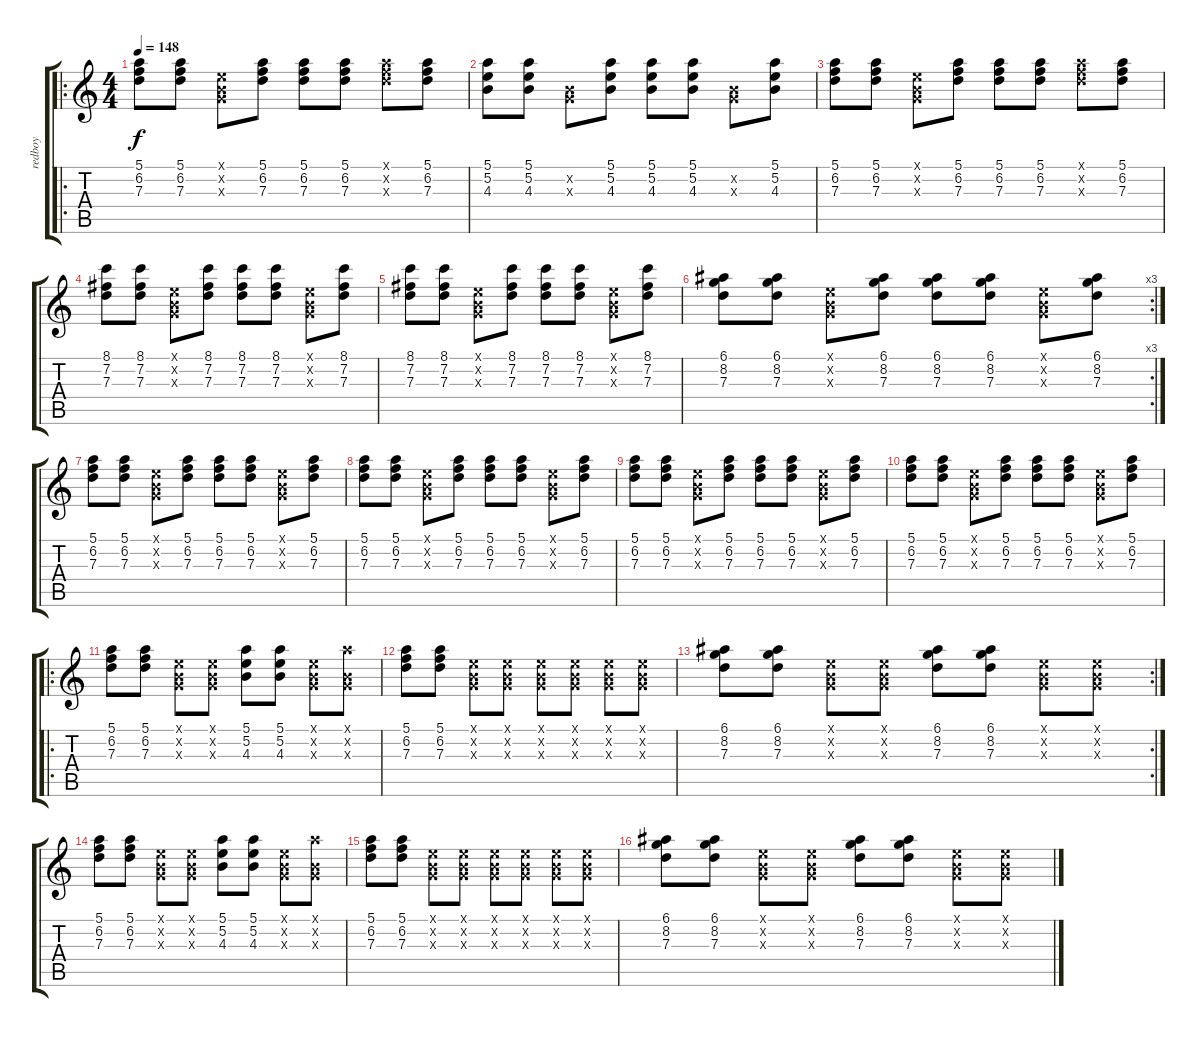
\track ("redboy" "redboy") {instrument acousticguitarsteel}
\staff {score tabs}
\tuning (E4 B3 G3 D3 A2 E2) {hide}
\ro
\ts (4 4)
\tempo 148
\clef g2
\ks c
(5.1 6.2 7.3).8{dy f instrument overdrivenguitar} (5.1 6.2 7.3).8 (0.1{x} 0.2{x} 0.3{x}).8 (5.1 6.2 7.3).8 (5.1 6.2 7.3).8 (5.1 6.2 7.3).8 (5.1{x} 6.2{x} 7.3{x}).8 (5.1 6.2 7.3).8 |
(5.1 5.2 4.3).8 (5.1 5.2 4.3).8 (0.2{x} 0.3{x}).8 (5.1 5.2 4.3).8 (5.1 5.2 4.3).8 (5.1 5.2 4.3).8 (0.2{x} 0.3{x}).8 (5.1 5.2 4.3).8 |
(5.1 6.2 7.3).8{instrument overdrivenguitar} (5.1 6.2 7.3).8 (0.1{x} 0.2{x} 0.3{x}).8 (5.1 6.2 7.3).8 (5.1 6.2 7.3).8 (5.1 6.2 7.3).8 (5.1{x} 6.2{x} 7.3{x}).8 (5.1 6.2 7.3).8 |
(8.1 7.2 7.3).8 (8.1 7.2 7.3).8 (0.1{x} 0.2{x} 0.3{x}).8 (8.1 7.2 7.3).8 (8.1 7.2 7.3).8 (8.1 7.2 7.3).8 (0.1{x} 0.2{x} 0.3{x}).8 (8.1 7.2 7.3).8 |
(8.1 7.2 7.3).8 (8.1 7.2 7.3).8 (0.1{x} 0.2{x} 0.3{x}).8 (8.1 7.2 7.3).8 (8.1 7.2 7.3).8 (8.1 7.2 7.3).8 (0.1{x} 0.2{x} 0.3{x}).8 (8.1 7.2 7.3).8 |
\rc 3
(6.1 8.2 7.3).8 (6.1 8.2 7.3).8 (0.1{x} 0.2{x} 0.3{x}).8 (6.1 8.2 7.3).8 (6.1 8.2 7.3).8 (6.1 8.2 7.3).8 (0.1{x} 0.2{x} 0.3{x}).8 (6.1 8.2 7.3).8 |
(5.1 6.2 7.3).8 (5.1 6.2 7.3).8 (0.1{x} 0.2{x} 0.3{x}).8 (5.1 6.2 7.3).8 (5.1 6.2 7.3).8 (5.1 6.2 7.3).8 (0.1{x} 0.2{x} 0.3{x}).8 (5.1 6.2 7.3).8 |
(5.1 6.2 7.3).8 (5.1 6.2 7.3).8 (0.1{x} 0.2{x} 0.3{x}).8 (5.1 6.2 7.3).8 (5.1 6.2 7.3).8 (5.1 6.2 7.3).8 (0.1{x} 0.2{x} 0.3{x}).8 (5.1 6.2 7.3).8 |
(5.1 6.2 7.3).8 (5.1 6.2 7.3).8 (0.1{x} 0.2{x} 0.3{x}).8 (5.1 6.2 7.3).8 (5.1 6.2 7.3).8 (5.1 6.2 7.3).8 (0.1{x} 0.2{x} 0.3{x}).8 (5.1 6.2 7.3).8 |
(5.1 6.2 7.3).8 (5.1 6.2 7.3).8 (0.1{x} 0.2{x} 0.3{x}).8 (5.1 6.2 7.3).8 (5.1 6.2 7.3).8 (5.1 6.2 7.3).8 (0.1{x} 0.2{x} 0.3{x}).8 (5.1 6.2 7.3).8 |
\ro
(5.1 6.2 7.3).8 (5.1 6.2 7.3).8 (0.1{x} 0.2{x} 0.3{x}).8 (0.1{x} 0.2{x} 0.3{x}).8 (5.1 5.2 4.3).8 (5.1 5.2 4.3).8 (0.1{x} 0.2{x} 0.3{x}).8 (5.1{x} 0.2{x} 0.3{x}).8 |
(5.1 6.2 7.3).8 (5.1 6.2 7.3).8 (0.1{x} 0.2{x} 0.3{x}).8 (0.1{x} 0.2{x} 0.3{x}).8 (0.1{x} 0.2{x} 0.3{x}).8 (0.1{x} 0.2{x} 0.3{x}).8 (0.1{x} 0.2{x} 0.3{x}).8 (0.1{x} 0.2{x} 0.3{x}).8 |
\rc 2
(6.1 8.2 7.3).8 (6.1 8.2 7.3).8 (0.1{x} 0.2{x} 0.3{x}).8 (0.1{x} 0.2{x} 0.3{x}).8 (6.1 8.2 7.3).8 (6.1 8.2 7.3).8 (0.1{x} 0.2{x} 0.3{x}).8 (0.1{x} 0.2{x} 0.3{x}).8 |
(5.1 6.2 7.3).8 (5.1 6.2 7.3).8 (0.1{x} 0.2{x} 0.3{x}).8 (0.1{x} 0.2{x} 0.3{x}).8 (5.1 5.2 4.3).8 (5.1 5.2 4.3).8 (0.1{x} 0.2{x} 0.3{x}).8 (5.1{x} 0.2{x} 0.3{x}).8 |
(5.1 6.2 7.3).8 (5.1 6.2 7.3).8 (0.1{x} 0.2{x} 0.3{x}).8 (0.1{x} 0.2{x} 0.3{x}).8 (0.1{x} 0.2{x} 0.3{x}).8 (0.1{x} 0.2{x} 0.3{x}).8 (0.1{x} 0.2{x} 0.3{x}).8 (0.1{x} 0.2{x} 0.3{x}).8 |
(6.1 8.2 7.3).8 (6.1 8.2 7.3).8 (0.1{x} 0.2{x} 0.3{x}).8 (0.1{x} 0.2{x} 0.3{x}).8 (6.1 8.2 7.3).8 (6.1 8.2 7.3).8 (0.1{x} 0.2{x} 0.3{x}).8 (0.1{x} 0.2{x} 0.3{x}).8
